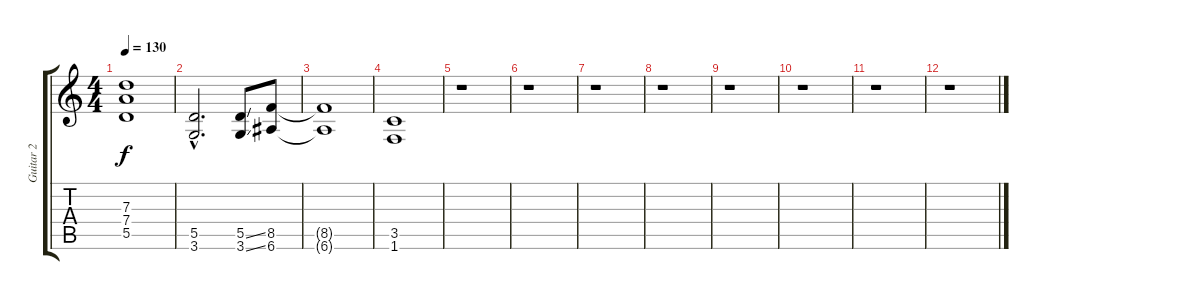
\track ("Guitar 2" "Guitar 2") {instrument distortionguitar}
\staff {score tabs}
\tuning (E4 B3 G3 D3 A2 E2) {hide}
\ts (4 4)
\tempo 130
\clef g2
\ks c
(7.3{t} 7.4{t} 5.5{t}).1{dy f} |
(5.5{hac} 3.6{hac}).2{d} (5.5{ss} 3.6{ss}).8 (8.5 6.6).8 |
(8.5{t} 6.6{t}).1 |
(3.5 1.6).1 |
r.1 |
r.1 |
r.1 |
r.1 |
r.1 |
r.1 |
r.1 |
r.1
